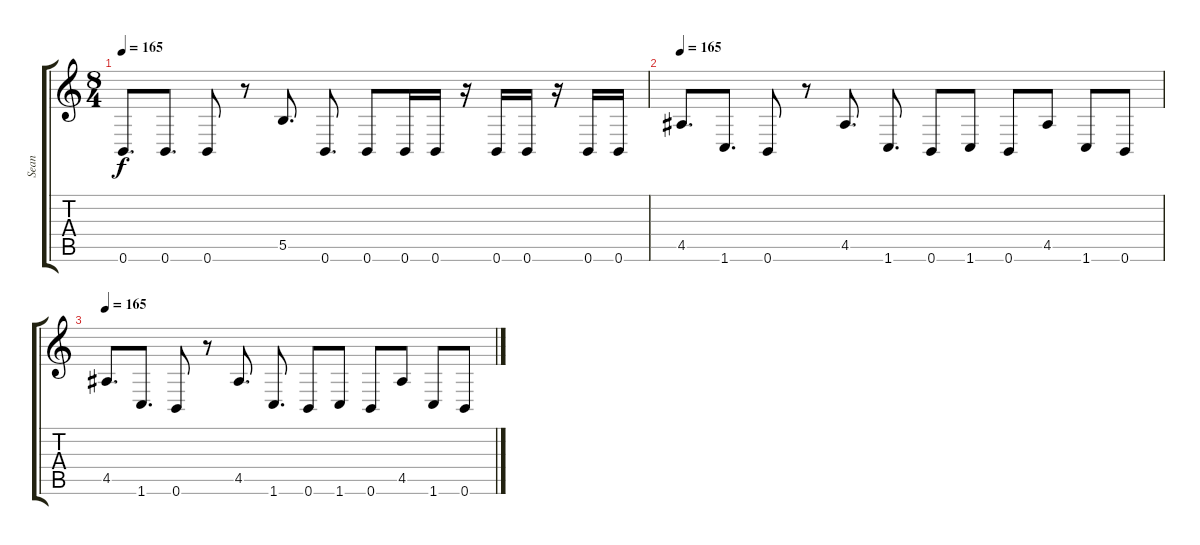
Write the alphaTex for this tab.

\track ("Sean" "Sean") {instrument distortionguitar}
\staff {score tabs}
\tuning (Db4 Ab3 E3 B2 Gb2 B1) {hide}
\ts (8 4)
\tempo 165
\clef g2
\ks c
0.6.8{d dy f} 0.6.8{d} 0.6.8 r.8 5.5.8{d} 0.6.8{d} 0.6.8 0.6.16 0.6.16 r.16 0.6.16 0.6.16 r.16 0.6.16 0.6.16 |
\tempo 165
4.5.8{d} 1.6.8{d} 0.6.8 r.8 4.5.8{d} 1.6.8{d} 0.6.8 1.6.8 0.6.8 4.5.8 1.6.8 0.6.8 |
\tempo 165
4.5.8{d} 1.6.8{d} 0.6.8 r.8 4.5.8{d} 1.6.8{d} 0.6.8 1.6.8 0.6.8 4.5.8 1.6.8 0.6.8
